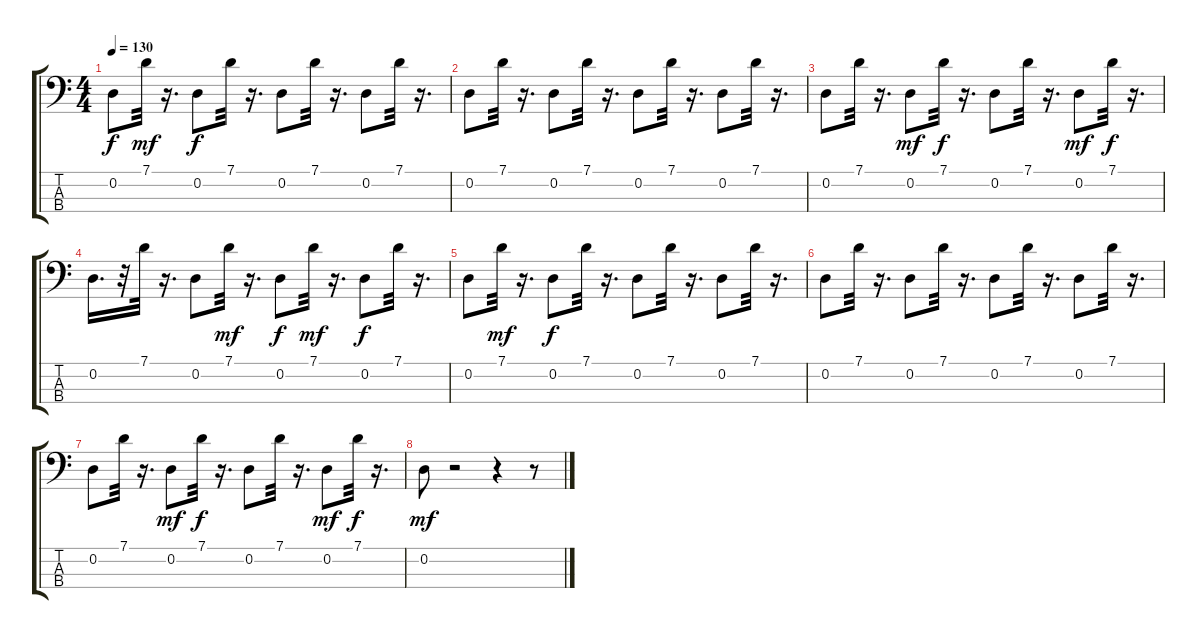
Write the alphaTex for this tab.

\track "" {instrument electricbassfinger}
\staff {score tabs}
\tuning (G2 D2 A1 E1) {hide}
\ts (4 4)
\tempo 130
\clef f4
\ks c
0.2.8{dy f} 7.1.32{dy mf} r.16{d} 0.2.8{dy f} 7.1.32 r.16{d} 0.2.8 7.1.32 r.16{d} 0.2.8 7.1.32 r.16{d} |
0.2.8 7.1.32 r.16{d} 0.2.8 7.1.32 r.16{d} 0.2.8 7.1.32 r.16{d} 0.2.8 7.1.32 r.16{d} |
0.2.8 7.1.32 r.16{d} 0.2.8{dy mf} 7.1.32{dy f} r.16{d} 0.2.8 7.1.32 r.16{d} 0.2.8{dy mf} 7.1.32{dy f} r.16{d} |
0.2.16{d} r.32 7.1.32 r.16{d} 0.2.8 7.1.32{dy mf} r.16{d} 0.2.8{dy f} 7.1.32{dy mf} r.16{d} 0.2.8{dy f} 7.1.32 r.16{d} |
0.2.8 7.1.32{dy mf} r.16{d} 0.2.8{dy f} 7.1.32 r.16{d} 0.2.8 7.1.32 r.16{d} 0.2.8 7.1.32 r.16{d} |
0.2.8 7.1.32 r.16{d} 0.2.8 7.1.32 r.16{d} 0.2.8 7.1.32 r.16{d} 0.2.8 7.1.32 r.16{d} |
0.2.8 7.1.32 r.16{d} 0.2.8{dy mf} 7.1.32{dy f} r.16{d} 0.2.8 7.1.32 r.16{d} 0.2.8{dy mf} 7.1.32{dy f} r.16{d} |
0.2.8{dy mf} r.2 r.4 r.8
